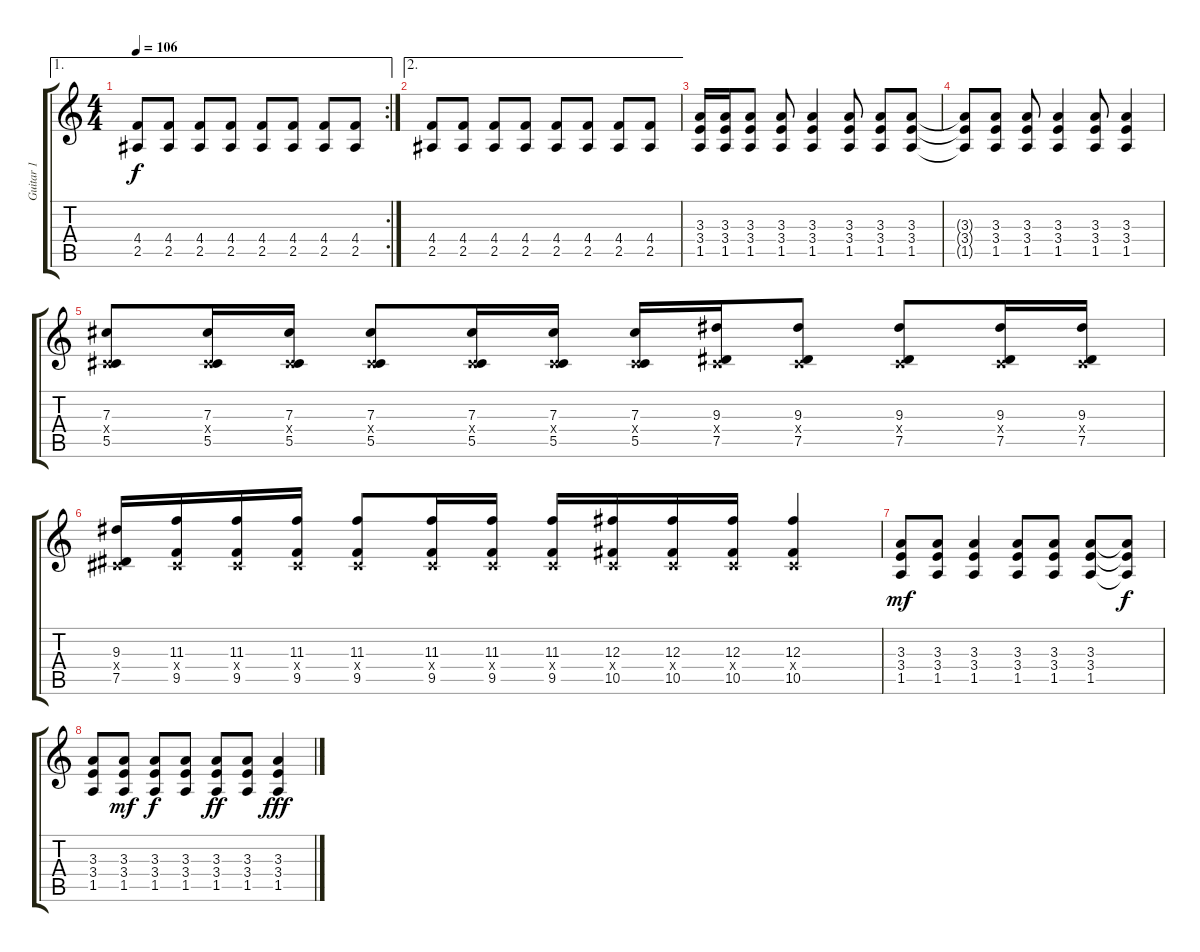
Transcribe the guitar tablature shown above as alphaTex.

\track ("Guitar 1" "Guitar 1") {instrument electricguitarmuted}
\staff {score tabs}
\tuning (Eb4 Bb3 Gb3 Db3 Ab2 Eb2) {hide}
\ae 1
\rc 2
\ts (4 4)
\tempo 106
\clef g2
\ks c
(4.4 2.5).8{dy f} (4.4 2.5).8 (4.4 2.5).8 (4.4 2.5).8 (4.4 2.5).8 (4.4 2.5).8 (4.4 2.5).8 (4.4 2.5).8 |
\ae 2
(4.4 2.5).8 (4.4 2.5).8 (4.4 2.5).8 (4.4 2.5).8 (4.4 2.5).8 (4.4 2.5).8 (4.4 2.5).8 (4.4 2.5).8 |
(3.3 3.4 1.5).16{volume 16 instrument distortionguitar} (3.3 3.4 1.5).16 (3.3 3.4 1.5).8 (3.3 3.4 1.5).8 (3.3 3.4 1.5).4 (3.3 3.4 1.5).8 (3.3 3.4 1.5).8 (3.3 3.4 1.5).8 |
(3.3{t} 3.4{t} 1.5{t}).8 (3.3 3.4 1.5).8 (3.3 3.4 1.5).8 (3.3 3.4 1.5).4 (3.3 3.4 1.5).8 (3.3 3.4 1.5).4 |
(7.3 0.4{x} 5.5).8{volume 16 instrument distortionguitar} (7.3 0.4{x} 5.5).16 (7.3 0.4{x} 5.5).16 (7.3 0.4{x} 5.5).8 (7.3 0.4{x} 5.5).16 (7.3 0.4{x} 5.5).16 (7.3 0.4{x} 5.5).16 (9.3 0.4{x} 7.5).16 (9.3 0.4{x} 7.5).8 (9.3 0.4{x} 7.5).8 (9.3 0.4{x} 7.5).16 (9.3 0.4{x} 7.5).16 |
(9.3 0.4{x} 7.5).16{volume 16 instrument distortionguitar} (11.3 0.4{x} 9.5).16 (11.3 0.4{x} 9.5).16 (11.3 0.4{x} 9.5).16 (11.3 0.4{x} 9.5).8 (11.3 0.4{x} 9.5).16 (11.3 0.4{x} 9.5).16 (11.3 0.4{x} 9.5).16 (12.3 0.4{x} 10.5).16 (12.3 0.4{x} 10.5).16 (12.3 0.4{x} 10.5).16 (12.3 0.4{x} 10.5).4 |
(3.3 3.4 1.5).8{dy mf volume 16 instrument distortionguitar} (3.3 3.4 1.5).8 (3.3 3.4 1.5).4 (3.3 3.4 1.5).8 (3.3 3.4 1.5).8 (3.3 3.4 1.5).8 (3.3{t} 3.4{t} 1.5{t}).8{dy f} |
(3.3 3.4 1.5).8 (3.3 3.4 1.5).8{dy mf} (3.3 3.4 1.5).8{dy f} (3.3 3.4 1.5).8 (3.3 3.4 1.5).8{dy ff} (3.3 3.4 1.5).8 (3.3 3.4 1.5).4{dy fff}
